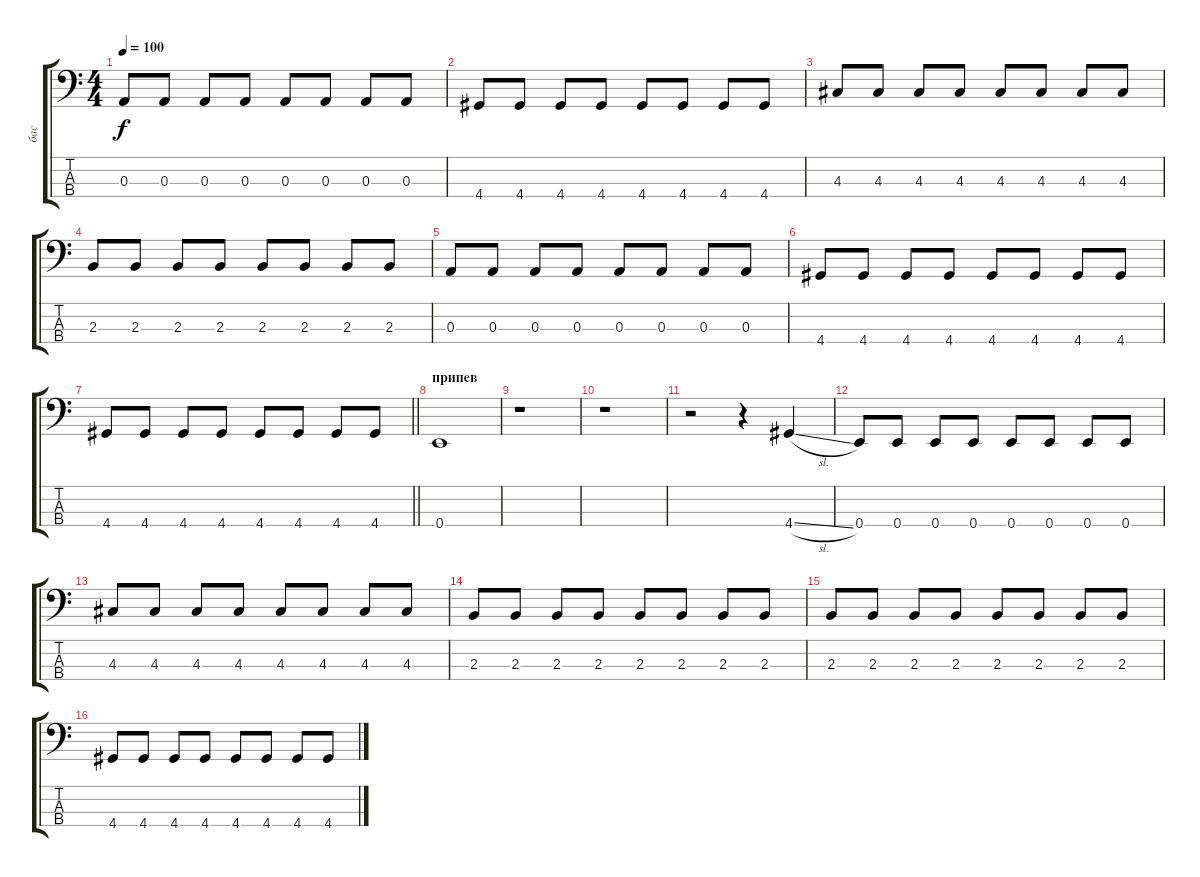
\track ("бас" "бас") {instrument electricbassfinger}
\staff {score tabs}
\tuning (G2 D2 A1 E1) {hide}
\ts (4 4)
\tempo 100
\clef f4
\ks c
0.3.8{dy f} 0.3.8 0.3.8 0.3.8 0.3.8 0.3.8 0.3.8 0.3.8 |
4.4.8 4.4.8 4.4.8 4.4.8 4.4.8 4.4.8 4.4.8 4.4.8 |
4.3.8 4.3.8 4.3.8 4.3.8 4.3.8 4.3.8 4.3.8 4.3.8 |
2.3.8 2.3.8 2.3.8 2.3.8 2.3.8 2.3.8 2.3.8 2.3.8 |
0.3.8 0.3.8 0.3.8 0.3.8 0.3.8 0.3.8 0.3.8 0.3.8 |
4.4.8 4.4.8 4.4.8 4.4.8 4.4.8 4.4.8 4.4.8 4.4.8 |
\barLineRight lightlight
4.4.8 4.4.8 4.4.8 4.4.8 4.4.8 4.4.8 4.4.8 4.4.8 |
\section ("" "припев")
0.4.1 |
r.1 |
r.1 |
r.2 r.4 4.4{sl}.4 |
0.4.8 0.4.8 0.4.8 0.4.8 0.4.8 0.4.8 0.4.8 0.4.8 |
4.3.8 4.3.8 4.3.8 4.3.8 4.3.8 4.3.8 4.3.8 4.3.8 |
2.3.8 2.3.8 2.3.8 2.3.8 2.3.8 2.3.8 2.3.8 2.3.8 |
2.3.8 2.3.8 2.3.8 2.3.8 2.3.8 2.3.8 2.3.8 2.3.8 |
4.4.8 4.4.8 4.4.8 4.4.8 4.4.8 4.4.8 4.4.8 4.4.8
